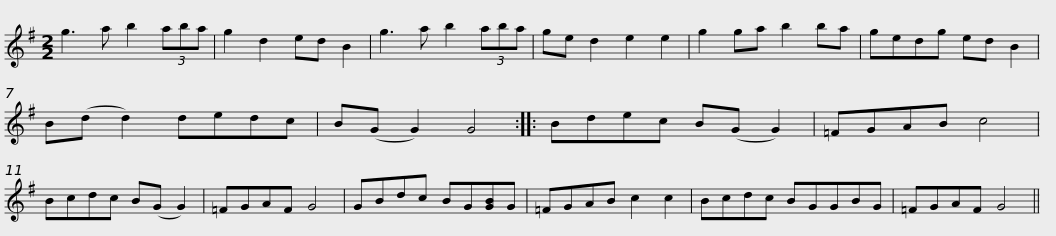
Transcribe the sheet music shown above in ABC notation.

X:1
L:1/8
M:2/2
I:linebreak $
K:G
V:1 treble
V:1
 g3 a b2 (3aba | g2 d2 ed B2 | g3 a b2 (3aba | ge d2 e2 e2 | g2 ga b2 ba | %5
 gedg ed B2 |$ B(d d2) dedc | B(G G2) G4 :: Bdec B(G G2) | =FGAB c4 | %10
 Bcdc B(G G2) | =FGAF G4 | GBdc BG[GB]G |$ =FGAB c2 c2 | Bcdc BGGBG | %15
 =FGAF G4 || %16
